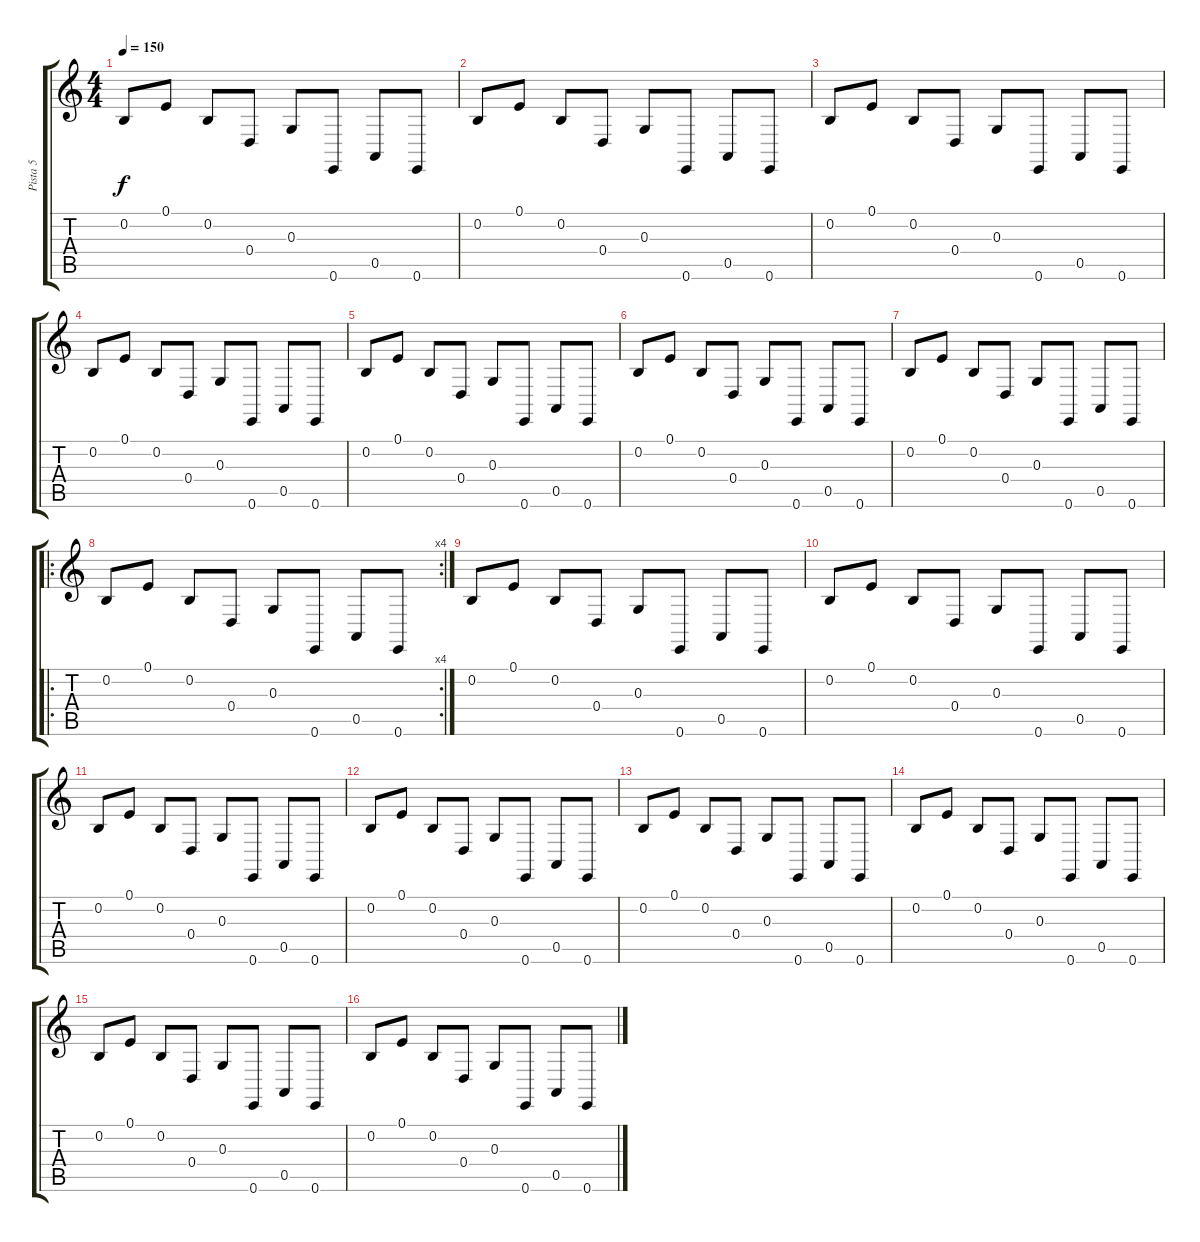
\track ("Pista 5" "Pista 5") {instrument taikodrum}
\staff {score tabs}
\tuning (E4 B3 G3 D3 A2 E2) {hide}
\ts (4 4)
\tempo 150
\clef g2
\ks c
0.2.8{dy f} 0.1.8 0.2.8 0.4.8 0.3.8 0.6.8 0.5.8 0.6.8 |
0.2.8 0.1.8 0.2.8 0.4.8 0.3.8 0.6.8 0.5.8 0.6.8 |
0.2.8 0.1.8 0.2.8 0.4.8 0.3.8 0.6.8 0.5.8 0.6.8 |
0.2.8 0.1.8 0.2.8 0.4.8 0.3.8 0.6.8 0.5.8 0.6.8 |
0.2.8 0.1.8 0.2.8 0.4.8 0.3.8 0.6.8 0.5.8 0.6.8 |
0.2.8 0.1.8 0.2.8 0.4.8 0.3.8 0.6.8 0.5.8 0.6.8 |
0.2.8 0.1.8 0.2.8 0.4.8 0.3.8 0.6.8 0.5.8 0.6.8 |
\ro
\rc 4
0.2.8 0.1.8 0.2.8 0.4.8 0.3.8 0.6.8 0.5.8 0.6.8 |
0.2.8 0.1.8 0.2.8 0.4.8 0.3.8 0.6.8 0.5.8 0.6.8 |
0.2.8 0.1.8 0.2.8 0.4.8 0.3.8 0.6.8 0.5.8 0.6.8 |
0.2.8 0.1.8 0.2.8 0.4.8 0.3.8 0.6.8 0.5.8 0.6.8 |
0.2.8 0.1.8 0.2.8 0.4.8 0.3.8 0.6.8 0.5.8 0.6.8 |
0.2.8 0.1.8 0.2.8 0.4.8 0.3.8 0.6.8 0.5.8 0.6.8 |
0.2.8 0.1.8 0.2.8 0.4.8 0.3.8 0.6.8 0.5.8 0.6.8 |
0.2.8 0.1.8 0.2.8 0.4.8 0.3.8 0.6.8 0.5.8 0.6.8 |
0.2.8 0.1.8 0.2.8 0.4.8 0.3.8 0.6.8 0.5.8 0.6.8
